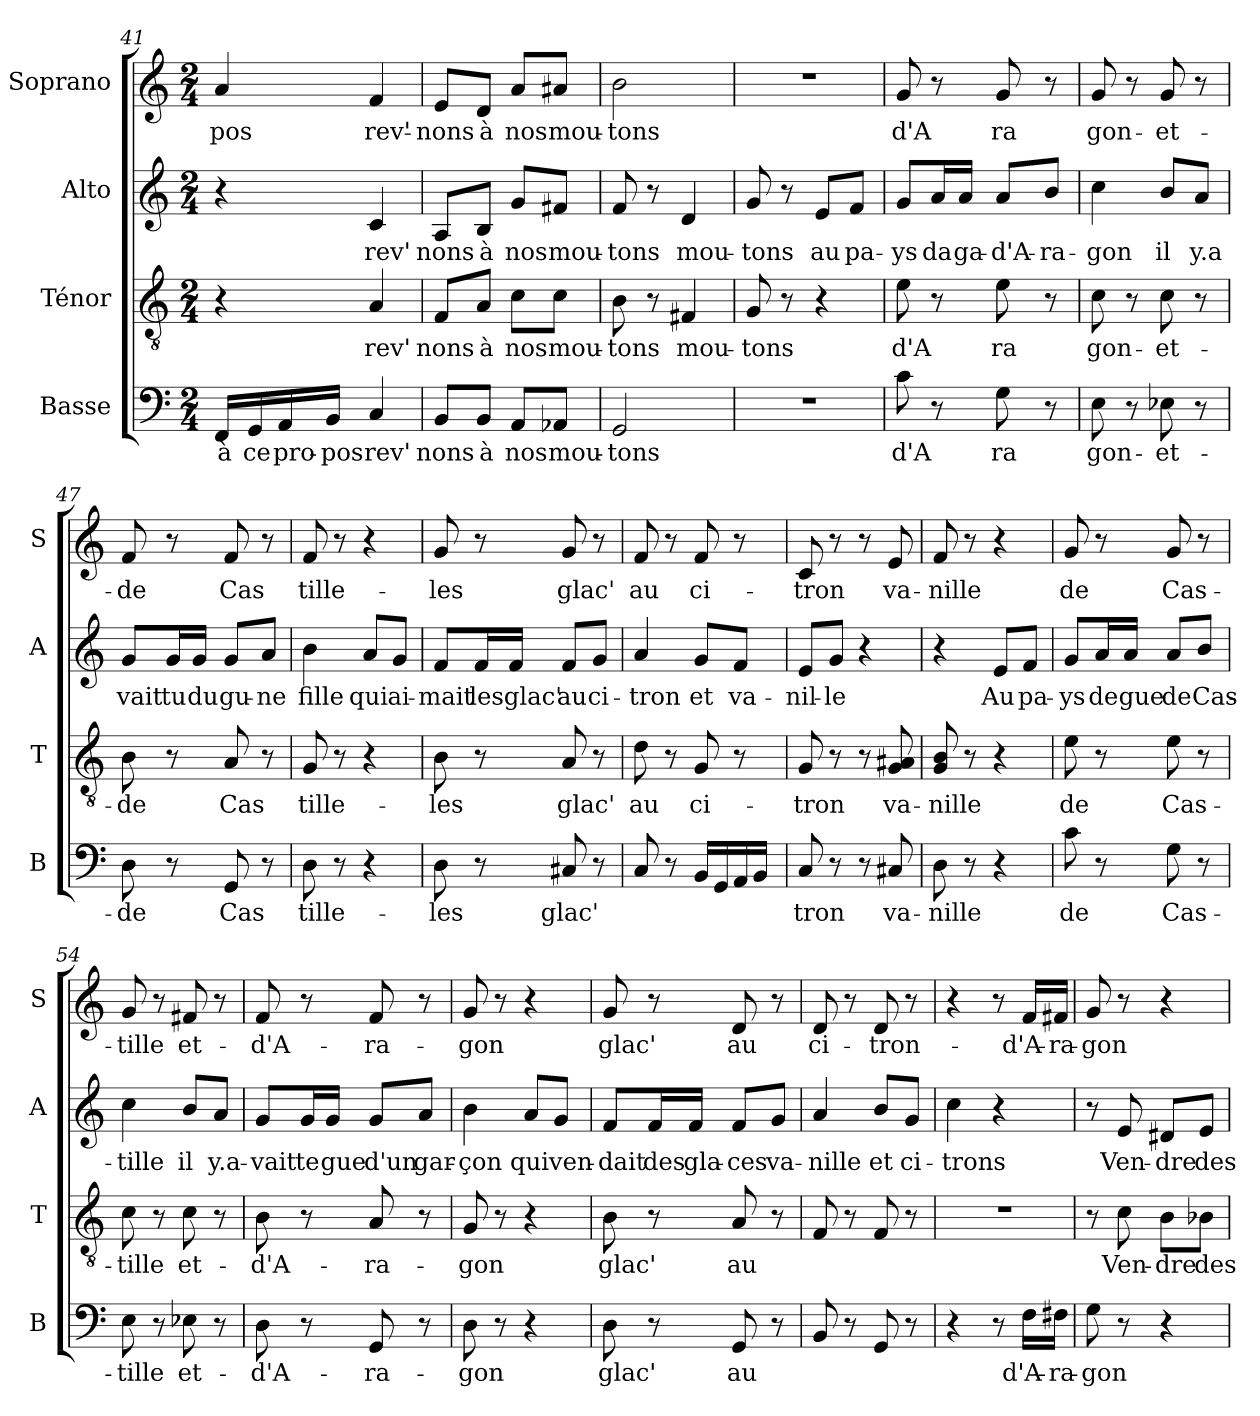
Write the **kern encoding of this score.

**kern	**text	**kern	**text	**kern	**text	**kern	**text
*part4	*part4	*part3	*part3	*part2	*part2	*part1	*part1
*staff4	*staff4	*staff3	*staff3	*staff2	*staff2	*staff1	*staff1
*I"Basse	*	*I"Ténor	*	*I"Alto	*	*I"Soprano	*
*I'B	*	*I'T	*	*I'A	*	*I'S	*
*clefF4	*	*clefGv2	*	*clefG2	*	*clefG2	*
*k[]	*	*k[]	*	*k[]	*	*k[]	*
*C:	*	*C:	*	*C:	*	*C:	*
*M2/4	*	*M2/4	*	*M2/4	*	*M2/4	*
=41	=41	=41	=41	=41	=41	=41	=41
!	!LO:LY:b	!	!	!	!	!	!LO:LY:b
16FF/LL	à	4r	.	4r	.	4a/	-pos
!	!LO:LY:b	!	!	!	!	!	!
16GG/	ce	.	.	.	.	.	.
!	!LO:LY:b	!	!	!	!	!	!
16AA/	pro-	.	.	.	.	.	.
!	!LO:LY:b	!	!	!	!	!	!
16BB/JJ	-pos	.	.	.	.	.	.
!	!LO:LY:b	!	!LO:LY:b	!	!LO:LY:b	!	!LO:LY:b
4C/	rev'	4A/	rev'	4c/	rev'	4f/	rev'-
=42	=42	=42	=42	=42	=42	=42	=42
!	!LO:LY:b	!	!LO:LY:b	!	!LO:LY:b	!	!LO:LY:b
8BB/L	nons	8F/L	nons	8A/L	nons	8e/L	-nons
!	!LO:LY:b	!	!LO:LY:b	!	!LO:LY:b	!	!LO:LY:b
8BB/J	à	8A/J	à	8B/J	à	8d/J	à
!	!LO:LY:b	!	!LO:LY:b	!	!LO:LY:b	!	!LO:LY:b
8AA/L	nos	8c\L	nos	8g/L	nos	8a/L	nos
!	!LO:LY:b	!	!LO:LY:b	!	!LO:LY:b	!	!LO:LY:b
8AA-X/J	mou-	8c\J	mou-	8f#X/J	mou-	8a#X/J	mou-
!!LO:LB:g=z
=43	=43	=43	=43	=43	=43	=43	=43
!	!LO:LY:b	!	!LO:LY:b	!	!LO:LY:b	!	!LO:LY:b
2GG/	-tons	8B\	-tons	8f/	-tons	2b\	-tons
.	.	8r	.	8r	.	.	.
!	!	!	!LO:LY:b	!	!LO:LY:b	!	!
.	.	4F#X/	mou-	4d/	mou-	.	.
=44	=44	=44	=44	=44	=44	=44	=44
!	!	!	!LO:LY:b	!	!LO:LY:b	!	!
2r	.	8G/	-tons	8g/	-tons	2r	.
.	.	8r	.	8r	.	.	.
!	!	!	!	!	!LO:LY:b	!	!
.	.	4r	.	8e/L	au	.	.
!	!	!	!	!	!LO:LY:b	!	!
.	.	.	.	8f/J	pa-	.	.
=45	=45	=45	=45	=45	=45	=45	=45
!	!LO:LY:b	!	!LO:LY:b	!	!LO:LY:b	!	!LO:LY:b
8c\	d'A	8e\	d'A	8g/L	-ys	8g/	d'A
!	!	!	!	!	!LO:LY:b	!	!
8r	.	8r	.	16a/L	da	8r	.
!	!	!	!	!	!LO:LY:b	!	!
.	.	.	.	16a/JJ	ga-	.	.
!	!LO:LY:b	!	!LO:LY:b	!	!LO:LY:b	!	!LO:LY:b
8G\	ra	8e\	ra	8a/L	-d'A-	8g/	ra
!	!	!	!	!	!LO:LY:b	!	!
8r	.	8r	.	8b/J	-ra-	8r	.
=46	=46	=46	=46	=46	=46	=46	=46
!	!LO:LY:b	!	!LO:LY:b	!	!LO:LY:b	!	!LO:LY:b
8E\	gon-	8c\	gon-	4cc\	-gon	8g/	gon-
8r	.	8r	.	.	.	8r	.
!	!LO:LY:b	!	!LO:LY:b	!	!LO:LY:b	!	!LO:LY:b
8E-X\	-et-	8c\	-et-	8b/L	il	8g/	-et-
!	!	!	!	!	!LO:LY:b	!	!
8r	.	8r	.	8a/J	y.a	8r	.
=47	=47	=47	=47	=47	=47	=47	=47
!	!LO:LY:b	!	!LO:LY:b	!	!LO:LY:b	!	!LO:LY:b
8D\	-de	8B\	-de	8g/L	vait	8f/	-de
!	!	!	!	!	!LO:LY:b	!	!
8r	.	8r	.	16g/L	tu	8r	.
!	!	!	!	!	!LO:LY:b	!	!
.	.	.	.	16g/JJ	du	.	.
!	!LO:LY:b	!	!LO:LY:b	!	!LO:LY:b	!	!LO:LY:b
8GG/	Cas	8A/	Cas	8g/L	gu-	8f/	Cas
!	!	!	!	!	!LO:LY:b	!	!
8r	.	8r	.	8a/J	-ne	8r	.
=48	=48	=48	=48	=48	=48	=48	=48
!	!LO:LY:b	!	!LO:LY:b	!	!LO:LY:b	!	!LO:LY:b
8D\	tille-	8G/	tille-	4b\	fille	8f/	tille-
8r	.	8r	.	.	.	8r	.
!	!	!	!	!	!LO:LY:b	!	!
4r	.	4r	.	8a/L	qui	4r	.
!	!	!	!	!	!LO:LY:b	!	!
.	.	.	.	8g/J	ai-	.	.
!!LO:LB:g=z
=49	=49	=49	=49	=49	=49	=49	=49
!	!LO:LY:b	!	!LO:LY:b	!	!LO:LY:b	!	!LO:LY:b
8D\	-les	8B\	-les	8f/L	-mait	8g/	-les
!	!	!	!	!	!LO:LY:b	!	!
8r	.	8r	.	16f/L	les	8r	.
!	!	!	!	!	!LO:LY:b	!	!
.	.	.	.	16f/JJ	glac'	.	.
!	!LO:LY:b	!	!LO:LY:b	!	!LO:LY:b	!	!LO:LY:b
8C#X/	glac'	8A/	glac'	8f/L	au	8g/	glac'
!	!	!	!	!	!LO:LY:b	!	!
8r	.	8r	.	8g/J	ci-	8r	.
=50	=50	=50	=50	=50	=50	=50	=50
!	!	!	!LO:LY:b	!	!LO:LY:b	!	!LO:LY:b
8C/	.	8d\	au	4a/	-tron	8f/	au
8r	.	8r	.	.	.	8r	.
!	!	!	!LO:LY:b	!	!LO:LY:b	!	!LO:LY:b
16BB/LL	.	8G/	ci-	8g/L	et	8f/	ci-
16GG/	.	.	.	.	.	.	.
!	!	!	!	!	!LO:LY:b	!	!
16AA/	.	8r	.	8f/J	va-	8r	.
16BB/JJ	.	.	.	.	.	.	.
=51	=51	=51	=51	=51	=51	=51	=51
!	!LO:LY:b	!	!LO:LY:b	!	!LO:LY:b	!	!LO:LY:b
8C/	tron	8G/	-tron	8e/L	-nil-	8c/	-tron
!	!	!	!	!	!LO:LY:b	!	!
8r	.	8r	.	8g/J	-le	8r	.
8r	.	8r	.	4r	.	8r	.
!	!LO:LY:b	!	!LO:LY:b	!	!	!	!LO:LY:b
8C#X/	va-	8G/ 8A#X/	va-	.	.	8e/	va-
=52	=52	=52	=52	=52	=52	=52	=52
!	!LO:LY:b	!	!LO:LY:b	!	!	!	!LO:LY:b
8D\	-nille	8G/ 8B/	-nille	4r	.	8f/	-nille
8r	.	8r	.	.	.	8r	.
!	!	!	!	!	!LO:LY:b	!	!
4r	.	4r	.	8e/L	Au	4r	.
!	!	!	!	!	!LO:LY:b	!	!
.	.	.	.	8f/J	pa-	.	.
=53	=53	=53	=53	=53	=53	=53	=53
!	!LO:LY:b	!	!LO:LY:b	!	!LO:LY:b	!	!LO:LY:b
8c\	de	8e\	de	8g/L	-ys	8g/	de
!	!	!	!	!	!LO:LY:b	!	!
8r	.	8r	.	16a/L	de	8r	.
!	!	!	!	!	!LO:LY:b	!	!
.	.	.	.	16a/JJ	gue	.	.
!	!LO:LY:b	!	!LO:LY:b	!	!LO:LY:b	!	!LO:LY:b
8G\	Cas-	8e\	Cas-	8a/L	de	8g/	Cas-
!	!	!	!	!	!LO:LY:b	!	!
8r	.	8r	.	8b/J	Cas-	8r	.
=54	=54	=54	=54	=54	=54	=54	=54
!	!LO:LY:b	!	!LO:LY:b	!	!LO:LY:b	!	!LO:LY:b
8E\	-tille	8c\	-tille	4cc\	-tille	8g/	-tille
8r	.	8r	.	.	.	8r	.
!	!LO:LY:b	!	!LO:LY:b	!	!LO:LY:b	!	!LO:LY:b
8E-X\	et-	8c\	et-	8b/L	il	8f#X/	et-
!	!	!	!	!	!LO:LY:b	!	!
8r	.	8rA	.	8a/J	y.a-	8r	.
!!LO:PB:g=z
=55	=55	=55	=55	=55	=55	=55	=55
!	!LO:LY:b	!	!LO:LY:b	!	!LO:LY:b	!	!LO:LY:b
8D\	-d'A-	8B\	-d'A-	8g/L	-vait	8f/	-d'A-
!	!	!	!	!	!LO:LY:b	!	!
8r	.	8r	.	16g/L	te	8r	.
!	!	!	!	!	!LO:LY:b	!	!
.	.	.	.	16g/JJ	gue	.	.
!	!LO:LY:b	!	!LO:LY:b	!	!LO:LY:b	!	!LO:LY:b
8GG/	-ra-	8A/	-ra-	8g/L	d'un	8f/	-ra-
!	!	!	!	!	!LO:LY:b	!	!
8r	.	8r	.	8a/J	gar-	8r	.
=56	=56	=56	=56	=56	=56	=56	=56
!	!LO:LY:b	!	!LO:LY:b	!	!LO:LY:b	!	!LO:LY:b
8D\	-gon	8G/	-gon	4b\	-çon	8g/	-gon
8r	.	8r	.	.	.	8r	.
!	!	!	!	!	!LO:LY:b	!	!
4r	.	4r	.	8a/L	qui	4r	.
!	!	!	!	!	!LO:LY:b	!	!
.	.	.	.	8g/J	ven-	.	.
=57	=57	=57	=57	=57	=57	=57	=57
!	!LO:LY:b	!	!LO:LY:b	!	!LO:LY:b	!	!LO:LY:b
8D\	glac'	8B\	glac'	8f/L	-dait	8g/	glac'
!	!	!	!	!	!LO:LY:b	!	!
8r	.	8r	.	16f/L	des	8r	.
!	!	!	!	!	!LO:LY:b	!	!
.	.	.	.	16f/JJ	gla-	.	.
!	!LO:LY:b	!	!LO:LY:b	!	!LO:LY:b	!	!LO:LY:b
8GG/	au	8A/	au	8f/L	-ces	8d/	au
!	!	!	!	!	!LO:LY:b	!	!
8r	.	8r	.	8g/J	va-	8r	.
=58	=58	=58	=58	=58	=58	=58	=58
!	!	!	!	!	!LO:LY:b	!	!LO:LY:b
8BB/	.	8F/	.	4a/	-nille	8d/	ci-
8r	.	8r	.	.	.	8r	.
!	!	!	!	!	!LO:LY:b	!	!LO:LY:b
8GG/	.	8F/	.	8b/L	et	8d/	-tron-
!	!	!	!	!	!LO:LY:b	!	!
8r	.	8r	.	8g/J	ci-	8r	.
=59	=59	=59	=59	=59	=59	=59	=59
!	!	!	!	!	!LO:LY:b	!	!
4r	.	2r	.	4cc\	-trons	4r	.
8r	.	.	.	4r	.	8r	.
!	!LO:LY:b	!	!	!	!	!	!LO:LY:b
16F\LL	d'A-	.	.	.	.	16f/LL	-d'A-
!	!LO:LY:b	!	!	!	!	!	!LO:LY:b
16F#X\JJ	-ra-	.	.	.	.	16f#X/JJ	-ra-
=60	=60	=60	=60	=60	=60	=60	=60
!	!LO:LY:b	!	!	!	!	!	!LO:LY:b
8G\	-gon	8r	.	8r	.	8g/	-gon
!	!	!	!LO:LY:b	!	!LO:LY:b	!	!
8r	.	8c\	Ven-	8e/	Ven-	8r	.
!	!	!	!LO:LY:b	!	!LO:LY:b	!	!
4r	.	8B\L	-dre	8d#X/L	-dre	4r	.
!	!	!	!LO:LY:b	!	!LO:LY:b	!	!
.	.	8B-X\J	des	8e/J	des	.	.
=	=	=	=	=	=	=	=
*-	*-	*-	*-	*-	*-	*-	*-
